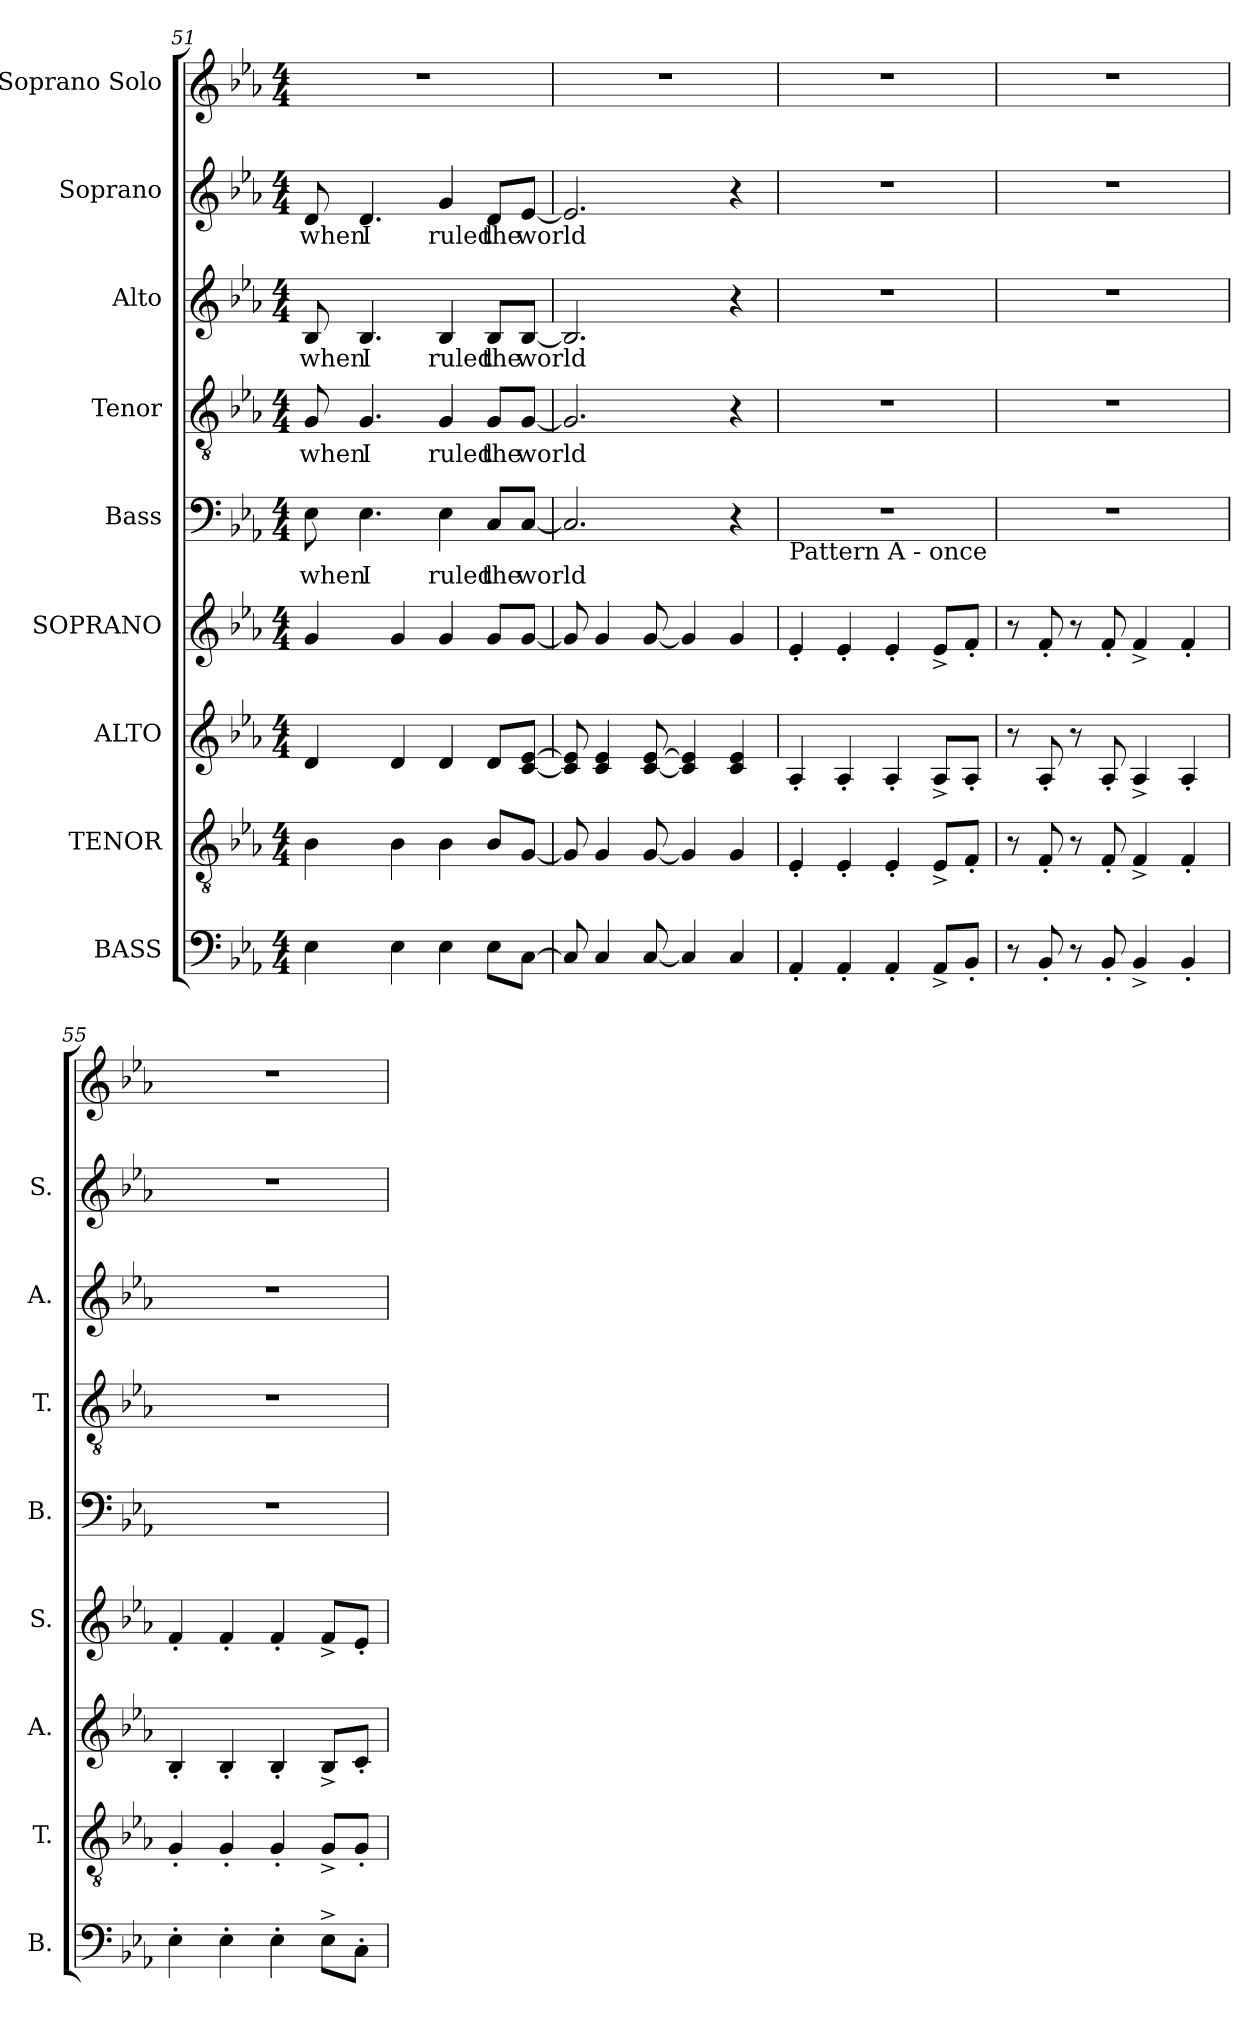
**kern	**kern	**kern	**kern	**kern	**text	**kern	**text	**kern	**text	**kern	**text	**kern
*part9	*part8	*part7	*part6	*part5	*part5	*part4	*part4	*part3	*part3	*part2	*part2	*part1
*staff9	*staff8	*staff7	*staff6	*staff5	*staff5	*staff4	*staff4	*staff3	*staff3	*staff2	*staff2	*staff1
*I"BASS	*I"TENOR	*I"ALTO	*I"SOPRANO	*I"Bass	*	*I"Tenor	*	*I"Alto	*	*I"Soprano	*	*I"Soprano Solo
*I'B.	*I'T.	*I'A.	*I'S.	*I'B.	*	*I'T.	*	*I'A.	*	*I'S.	*	*
*clefF4	*clefGv2	*clefG2	*clefG2	*clefF4	*	*clefGv2	*	*clefG2	*	*clefG2	*	*clefG2
*	*ITrd7c12	*	*	*	*	*ITrd7c12	*	*	*	*	*	*
*k[b-e-a-]	*k[b-e-a-]	*k[b-e-a-]	*k[b-e-a-]	*k[b-e-a-]	*	*k[b-e-a-]	*	*k[b-e-a-]	*	*k[b-e-a-]	*	*k[b-e-a-]
*M4/4	*M4/4	*M4/4	*M4/4	*M4/4	*	*M4/4	*	*M4/4	*	*M4/4	*	*M4/4
=51	=51	=51	=51	=51	=51	=51	=51	=51	=51	=51	=51	=51
4E-\	4BB-\	4d/	4g/	8E-\	when	8GG/	when	8B-/	when	8d/	when	1r
.	.	.	.	4.E-\	I	4.GG/	I	4.B-/	I	4.d/	I	.
4E-\	4BB-\	4d/	4g/	.	.	.	.	.	.	.	.	.
4E-\	4BB-\	4d/	4g/	4E-\	ruled	4GG/	ruled	4B-/	ruled	4g/	ruled	.
8E-\L	8BB-/L	8d/L	8g/L	8C/L	the	8GG/L	the	8B-/L	the	8d/L	the	.
[8C\J	[8GG/J	[8c/ [8e-/J	[8g/J	[8C/J	world	[8GG/J	world	[8B-/J	world	[8e-/J	world	.
=52	=52	=52	=52	=52	=52	=52	=52	=52	=52	=52	=52	=52
8C/]	8GG/]	8c/] 8e-/]	8g/]	2.C/]	.	2.GG/]	.	2.B-/]	.	2.e-/]	.	1r
4C/	4GG/	4c/ 4e-/	4g/	.	.	.	.	.	.	.	.	.
[8C/	[8GG/	[8c/ [8e-/	[8g/	.	.	.	.	.	.	.	.	.
4C/]	4GG/]	4c/] 4e-/]	4g/]	.	.	.	.	.	.	.	.	.
4C/	4GG/	4c/ 4e-/	4g/	4r	.	4r	.	4r	.	4r	.	.
=53	=53	=53	=53	=53	=53	=53	=53	=53	=53	=53	=53	=53
!	!	!	!	!LO:TX:b:t=Pattern A - once	!	!	!	!	!	!	!	!
4AA-'/	4EE-'/	4A-'/	4e-'/	1r	.	1r	.	1r	.	1r	.	1r
4AA-'/	4EE-'/	4A-'/	4e-'/	.	.	.	.	.	.	.	.	.
4AA-'/	4EE-'/	4A-'/	4e-'/	.	.	.	.	.	.	.	.	.
8AA-^/L	8EE-^/L	8A-^/L	8e-^/L	.	.	.	.	.	.	.	.	.
8BB-'/J	8FF'/J	8A-'/J	8f'/J	.	.	.	.	.	.	.	.	.
!!LO:PB:g=z
=54	=54	=54	=54	=54	=54	=54	=54	=54	=54	=54	=54	=54
8r	8r	8r	8r	1r	.	1r	.	1r	.	1r	.	1r
8BB-'/	8FF'/	8A-'/	8f'/	.	.	.	.	.	.	.	.	.
8r	8r	8r	8r	.	.	.	.	.	.	.	.	.
8BB-'/	8FF'/	8A-'/	8f'/	.	.	.	.	.	.	.	.	.
4BB-^/	4FF^/	4A-^/	4f^/	.	.	.	.	.	.	.	.	.
4BB-'/	4FF'/	4A-'/	4f'/	.	.	.	.	.	.	.	.	.
=55	=55	=55	=55	=55	=55	=55	=55	=55	=55	=55	=55	=55
4E-'\	4GG'/	4B-'/	4f'/	1r	.	1r	.	1r	.	1r	.	1r
4E-'\	4GG'/	4B-'/	4f'/	.	.	.	.	.	.	.	.	.
4E-'\	4GG'/	4B-'/	4f'/	.	.	.	.	.	.	.	.	.
8E-^\L	8GG^/L	8B-^/L	8f^/L	.	.	.	.	.	.	.	.	.
8C'\J	8GG'/J	8c'/J	8e-'/J	.	.	.	.	.	.	.	.	.
=	=	=	=	=	=	=	=	=	=	=	=	=
*-	*-	*-	*-	*-	*-	*-	*-	*-	*-	*-	*-	*-
